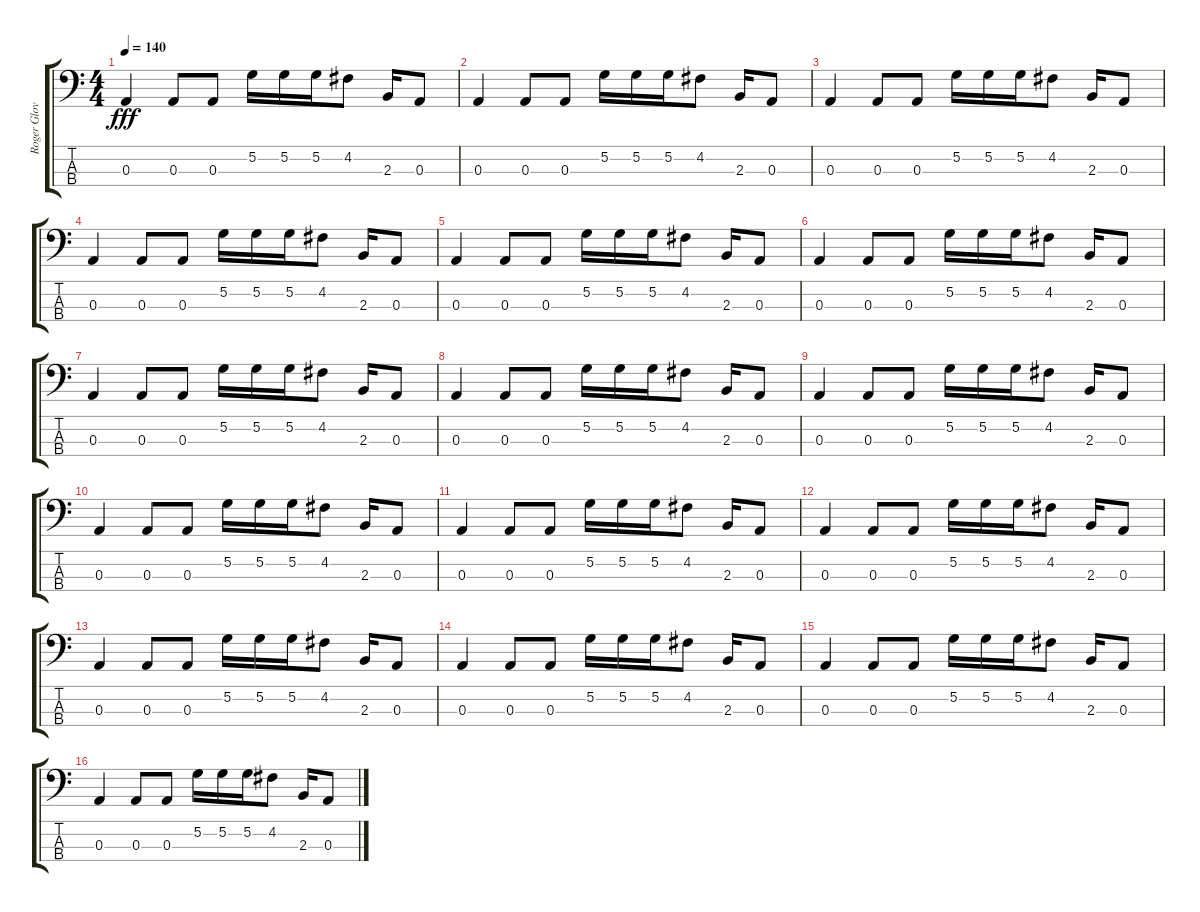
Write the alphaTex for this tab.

\track ("Roger Glover" "Roger Glov") {instrument electricbasspick}
\staff {score tabs}
\tuning (G2 D2 A1 E1) {hide}
\ts (4 4)
\tempo 140
\clef f4
\ks c
0.3.4{dy fff} 0.3.8 0.3.8 5.2.16 5.2.16 5.2.16 4.2.8 2.3.16 0.3.8 |
0.3.4 0.3.8 0.3.8 5.2.16 5.2.16 5.2.16 4.2.8 2.3.16 0.3.8 |
0.3.4 0.3.8 0.3.8 5.2.16 5.2.16 5.2.16 4.2.8 2.3.16 0.3.8 |
0.3.4 0.3.8 0.3.8 5.2.16 5.2.16 5.2.16 4.2.8 2.3.16 0.3.8 |
0.3.4 0.3.8 0.3.8 5.2.16 5.2.16 5.2.16 4.2.8 2.3.16 0.3.8 |
0.3.4 0.3.8 0.3.8 5.2.16 5.2.16 5.2.16 4.2.8 2.3.16 0.3.8 |
0.3.4 0.3.8 0.3.8 5.2.16 5.2.16 5.2.16 4.2.8 2.3.16 0.3.8 |
0.3.4 0.3.8 0.3.8 5.2.16 5.2.16 5.2.16 4.2.8 2.3.16 0.3.8 |
0.3.4 0.3.8 0.3.8 5.2.16 5.2.16 5.2.16 4.2.8 2.3.16 0.3.8 |
0.3.4 0.3.8 0.3.8 5.2.16 5.2.16 5.2.16 4.2.8 2.3.16 0.3.8 |
0.3.4 0.3.8 0.3.8 5.2.16 5.2.16 5.2.16 4.2.8 2.3.16 0.3.8 |
0.3.4 0.3.8 0.3.8 5.2.16 5.2.16 5.2.16 4.2.8 2.3.16 0.3.8 |
0.3.4 0.3.8 0.3.8 5.2.16 5.2.16 5.2.16 4.2.8 2.3.16 0.3.8 |
0.3.4 0.3.8 0.3.8 5.2.16 5.2.16 5.2.16 4.2.8 2.3.16 0.3.8 |
0.3.4 0.3.8 0.3.8 5.2.16 5.2.16 5.2.16 4.2.8 2.3.16 0.3.8 |
0.3.4 0.3.8 0.3.8 5.2.16 5.2.16 5.2.16 4.2.8 2.3.16 0.3.8
